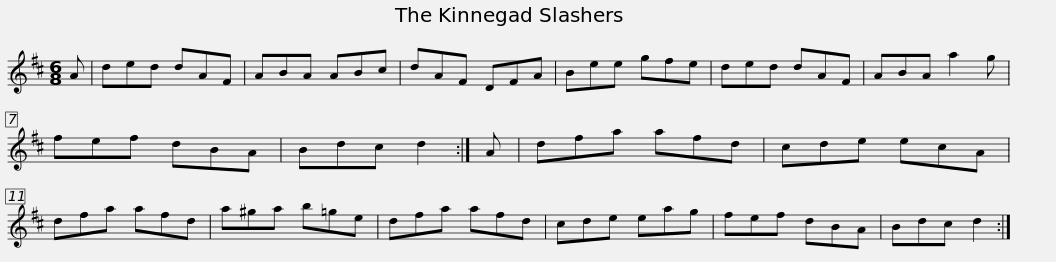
X:1
L:1/8
M:6/8
I:linebreak $
K:D
V:1 treble
V:1
 A | ded dAF | ABA ABc | dAF DFA | Bee gfe | %5
 ded dAF | ABA a2 g | fef dBA |$ Bdc d2 :| A | %10
 dfa afd | cde ecA | dfa afd | a^ga b=ge | dfa afd |$ %15
 cde eag | fef dBA | Bdc d2 :| %18
